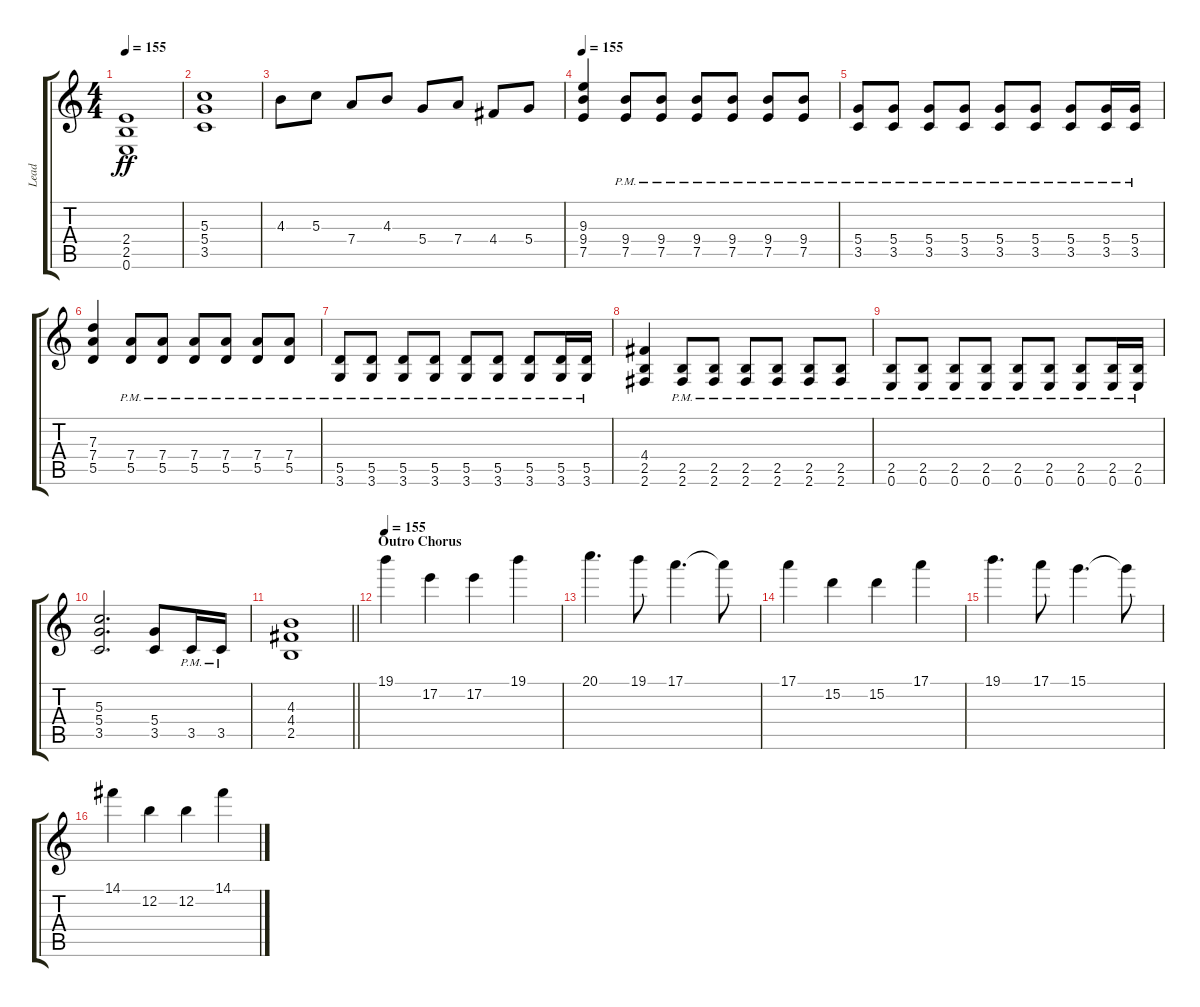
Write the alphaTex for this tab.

\track ("Lead" "Lead") {solo instrument distortionguitar}
\staff {score tabs}
\tuning (E4 B3 G3 D3 A2 E2) {hide}
\ts (4 4)
\tempo 155
\clef g2
\ks c
(2.4 2.5 0.6).1{dy ff} |
(5.3 5.4 3.5).1 |
4.3.8 5.3.8 7.4.8 4.3.8 5.4.8 7.4.8 4.4.8 5.4.8 |
\tempo 155
(9.3 9.4 7.5).4 (9.4{pm} 7.5{pm}).8 (9.4{pm} 7.5{pm}).8 (9.4{pm} 7.5{pm}).8 (9.4{pm} 7.5{pm}).8 (9.4{pm} 7.5{pm}).8 (9.4{pm} 7.5{pm}).8 |
(5.4{pm} 3.5{pm}).8 (5.4{pm} 3.5{pm}).8 (5.4{pm} 3.5{pm}).8 (5.4{pm} 3.5{pm}).8 (5.4{pm} 3.5{pm}).8 (5.4{pm} 3.5{pm}).8 (5.4{pm} 3.5{pm}).8 (5.4{pm} 3.5{pm}).16 (5.4{pm} 3.5{pm}).16 |
(7.3 7.4 5.5).4 (7.4{pm} 5.5{pm}).8 (7.4{pm} 5.5{pm}).8 (7.4{pm} 5.5{pm}).8 (7.4{pm} 5.5{pm}).8 (7.4{pm} 5.5{pm}).8 (7.4{pm} 5.5{pm}).8 |
(5.5{pm} 3.6{pm}).8 (5.5{pm} 3.6{pm}).8 (5.5{pm} 3.6{pm}).8 (5.5{pm} 3.6{pm}).8 (5.5{pm} 3.6{pm}).8 (5.5{pm} 3.6{pm}).8 (5.5{pm} 3.6{pm}).8 (5.5{pm} 3.6{pm}).16 (5.5{pm} 3.6{pm}).16 |
(4.4 2.5 2.6).4 (2.5{pm} 2.6{pm}).8 (2.5{pm} 2.6{pm}).8 (2.5{pm} 2.6{pm}).8 (2.5{pm} 2.6{pm}).8 (2.5{pm} 2.6{pm}).8 (2.5{pm} 2.6{pm}).8 |
(2.5{pm} 0.6{pm}).8 (2.5{pm} 0.6{pm}).8 (2.5{pm} 0.6{pm}).8 (2.5{pm} 0.6{pm}).8 (2.5{pm} 0.6{pm}).8 (2.5{pm} 0.6{pm}).8 (2.5{pm} 0.6{pm}).8 (2.5{pm} 0.6{pm}).16 (2.5{pm} 0.6{pm}).16 |
(5.3 5.4 3.5).2{d} (5.4 3.5).8 3.5{pm}.16 3.5{pm}.16 |
\barLineRight lightlight
(4.3 4.4 2.5).1 |
\section ("" "Outro Chorus")
\tempo 155
19.1.4 17.2.4 17.2.4 19.1.4 |
20.1.4{d} 19.1.8 17.1.4{d} 17.1{t}.8 |
17.1.4 15.2.4 15.2.4 17.1.4 |
19.1.4{d} 17.1.8 15.1.4{d} 15.1{t}.8 |
14.1.4 12.2.4 12.2.4 14.1.4
